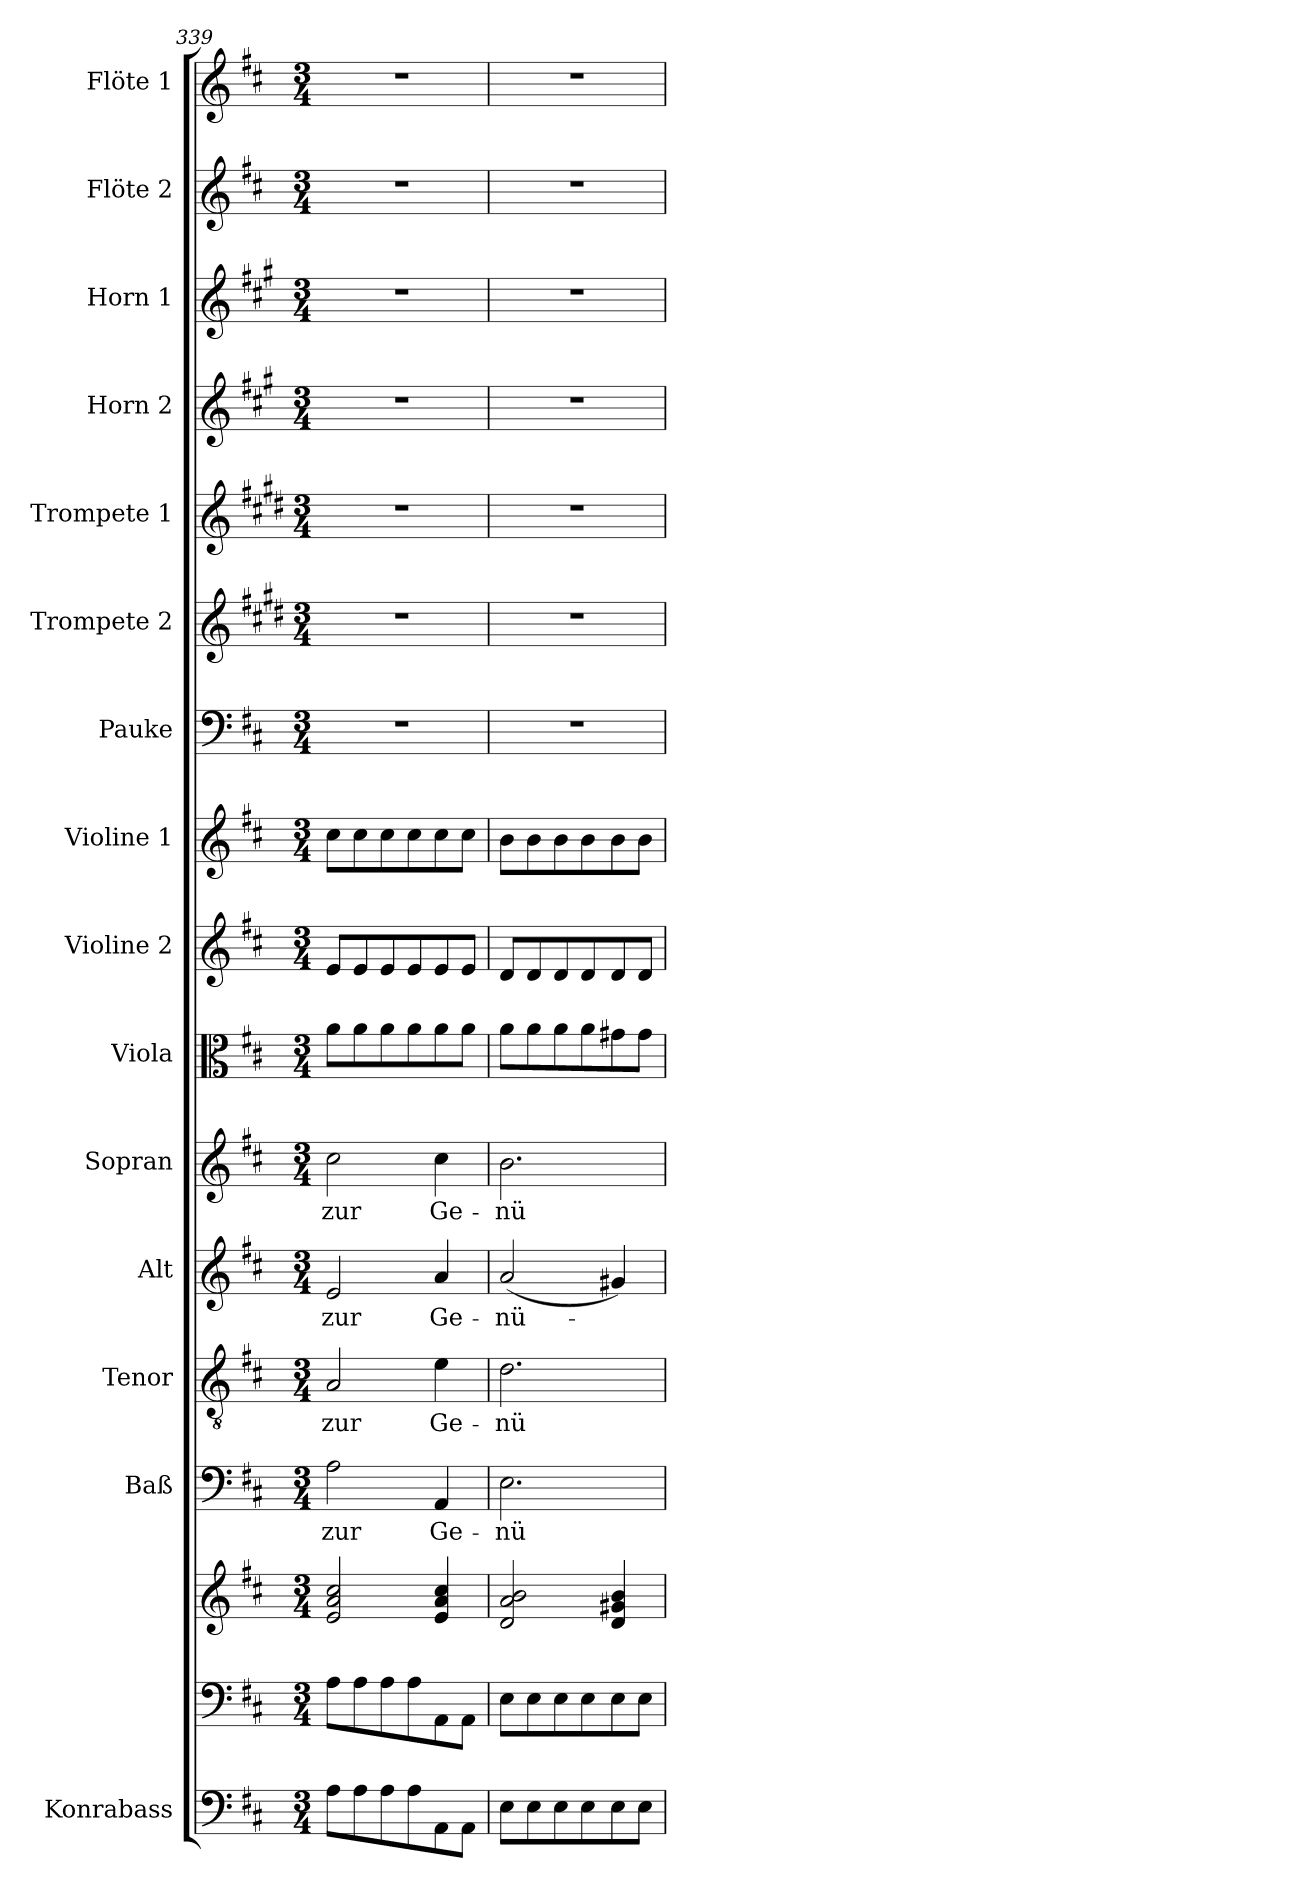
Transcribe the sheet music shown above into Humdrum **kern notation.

**kern	**kern	**kern	**kern	**text	**kern	**text	**kern	**text	**kern	**text	**kern	**kern	**kern	**kern	**kern	**kern	**kern	**kern	**kern	**kern
*part16	*part15	*part15	*part14	*part14	*part13	*part13	*part12	*part12	*part11	*part11	*part10	*part9	*part8	*part7	*part6	*part5	*part4	*part3	*part2	*part1
*staff17	*staff16	*staff15	*staff14	*staff14	*staff13	*staff13	*staff12	*staff12	*staff11	*staff11	*staff10	*staff9	*staff8	*staff7	*staff6	*staff5	*staff4	*staff3	*staff2	*staff1
*I"Konrabass	*	*	*I"Baß	*	*I"Tenor	*	*I"Alt	*	*I"Sopran	*	*I"Viola	*I"Violine 2	*I"Violine 1	*I"Pauke	*I"Trompete 2	*I"Trompete 1	*I"Horn 2	*I"Horn 1	*I"Flöte 2	*I"Flöte 1
*I'Kb.	*	*	*I'Baß	*	*I'Ten	*	*I'Alt	*	*I'Sop	*	*I'Vla.	*I'Vln. 2	*I'Vln. 1	*I'Pk.	*I'Trp. 2	*I'Trp. 1	*I'Hrn. 2	*I'Hrn. 1	*I'Fl. 2	*I'Fl. 1
*clefF4	*clefF4	*clefG2	*clefF4	*	*clefGv2	*	*clefG2	*	*clefG2	*	*clefC3	*clefG2	*clefG2	*clefF4	*clefG2	*clefG2	*clefG2	*clefG2	*clefG2	*clefG2
*ITrd7c12	*	*	*	*	*	*	*	*	*	*	*	*	*	*	*ITrd1c2	*ITrd1c2	*ITrd4c7	*ITrd4c7	*	*
*k[f#c#]	*k[f#c#]	*k[f#c#]	*k[f#c#]	*	*k[f#c#]	*	*k[f#c#]	*	*k[f#c#]	*	*k[f#c#]	*k[f#c#]	*k[f#c#]	*k[f#c#]	*k[f#c#]	*k[f#c#]	*k[f#c#]	*k[f#c#]	*k[f#c#]	*k[f#c#]
*D:	*D:	*D:	*D:	*	*D:	*	*D:	*	*D:	*	*D:	*D:	*D:	*D:	*D:	*D:	*D:	*D:	*D:	*D:
*M3/4	*M3/4	*M3/4	*M3/4	*	*M3/4	*	*M3/4	*	*M3/4	*	*M3/4	*M3/4	*M3/4	*M3/4	*M3/4	*M3/4	*M3/4	*M3/4	*M3/4	*M3/4
=339	=339	=339	=339	=339	=339	=339	=339	=339	=339	=339	=339	=339	=339	=339	=339	=339	=339	=339	=339	=339
!	!	!	!	!LO:LY:b	!	!LO:LY:b	!	!LO:LY:b	!	!LO:LY:b	!	!	!	!	!	!	!	!	!	!
8AA\L	8A\L	2e/ 2a/ 2cc#/	2A\	zur	2A/	zur	2e/	zur	2cc#\	zur	8a\L	8e/L	8cc#\L	2.r	2.r	2.r	2.r	2.r	2.r	2.r
8AA\	8A\	.	.	.	.	.	.	.	.	.	8a\	8e/	8cc#\	.	.	.	.	.	.	.
8AA\	8A\	.	.	.	.	.	.	.	.	.	8a\	8e/	8cc#\	.	.	.	.	.	.	.
8AA\	8A\	.	.	.	.	.	.	.	.	.	8a\	8e/	8cc#\	.	.	.	.	.	.	.
!	!	!	!	!LO:LY:b	!	!LO:LY:b	!	!LO:LY:b	!	!LO:LY:b	!	!	!	!	!	!	!	!	!	!
8AAA\	8AA\	4e/ 4a/ 4cc#/	4AA/	Ge-	4e\	Ge-	4a/	Ge-	4cc#\	Ge-	8a\	8e/	8cc#\	.	.	.	.	.	.	.
8AAA\J	8AA\J	.	.	.	.	.	.	.	.	.	8a\J	8e/J	8cc#\J	.	.	.	.	.	.	.
=340	=340	=340	=340	=340	=340	=340	=340	=340	=340	=340	=340	=340	=340	=340	=340	=340	=340	=340	=340	=340
!	!	!	!	!LO:LY:b	!	!LO:LY:b	!	!LO:LY:b	!	!LO:LY:b	!	!	!	!	!	!	!	!	!	!
8EE\L	8E\L	2d/ 2a/ 2b/	2.E\	-nü-	2.d\	-nü-	(<2a/	-nü-	2.b\	-nü-	8a\L	8d/L	8b\L	2.r	2.r	2.r	2.r	2.r	2.r	2.r
8EE\	8E\	.	.	.	.	.	.	.	.	.	8a\	8d/	8b\	.	.	.	.	.	.	.
8EE\	8E\	.	.	.	.	.	.	.	.	.	8a\	8d/	8b\	.	.	.	.	.	.	.
8EE\	8E\	.	.	.	.	.	.	.	.	.	8a\	8d/	8b\	.	.	.	.	.	.	.
8EE\	8E\	4d/ 4g#X/ 4b/	.	.	.	.	4g#X/)	.	.	.	8g#X\	8d/	8b\	.	.	.	.	.	.	.
8EE\J	8E\J	.	.	.	.	.	.	.	.	.	8g#\J	8d/J	8b\J	.	.	.	.	.	.	.
=	=	=	=	=	=	=	=	=	=	=	=	=	=	=	=	=	=	=	=	=
*-	*-	*-	*-	*-	*-	*-	*-	*-	*-	*-	*-	*-	*-	*-	*-	*-	*-	*-	*-	*-
